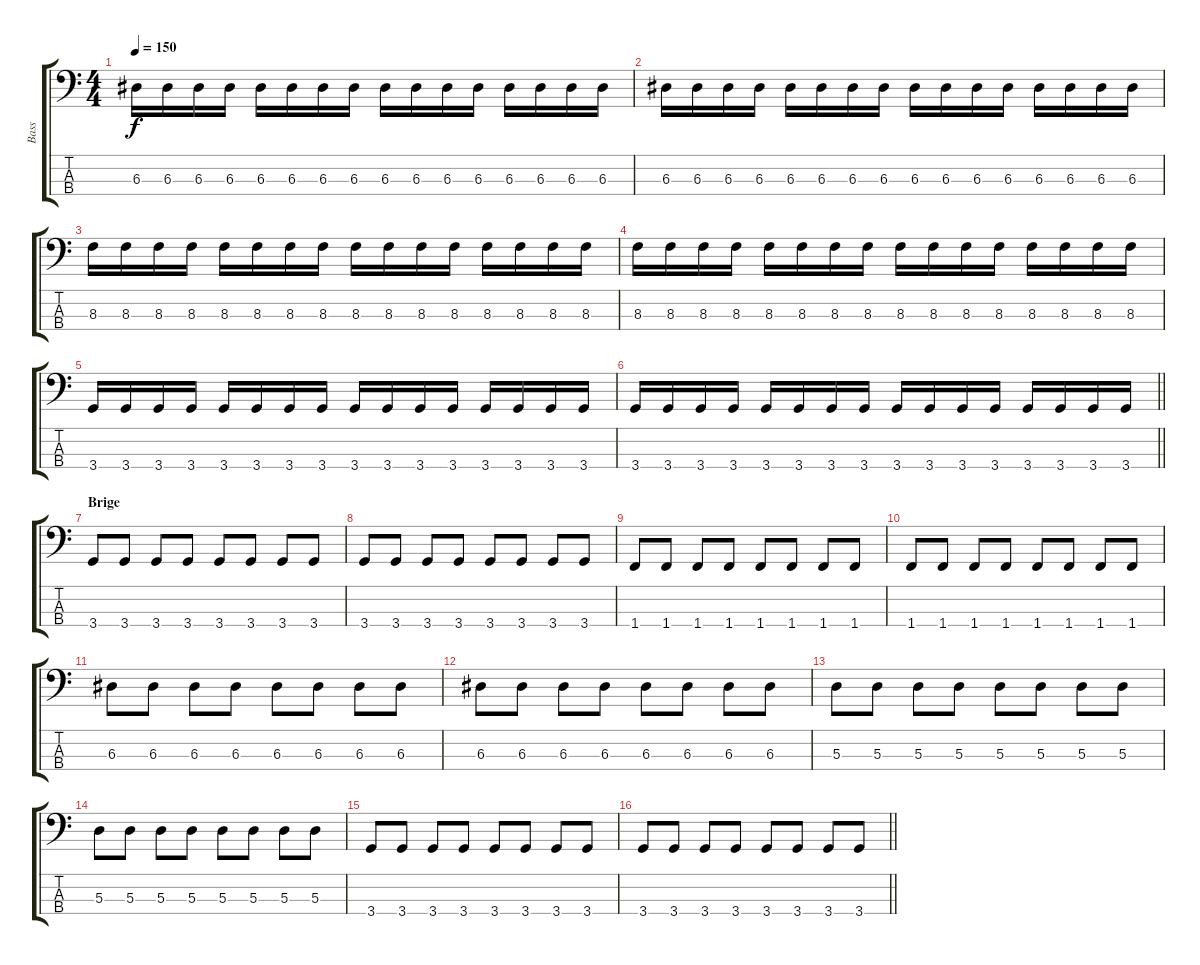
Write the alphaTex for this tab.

\track ("Bass" "Bass") {instrument electricbasspick}
\staff {score tabs}
\tuning (G2 D2 A1 E1) {hide}
\ts (4 4)
\tempo 150
\clef f4
\ks c
6.3.16{dy f} 6.3.16 6.3.16 6.3.16 6.3.16 6.3.16 6.3.16 6.3.16 6.3.16 6.3.16 6.3.16 6.3.16 6.3.16 6.3.16 6.3.16 6.3.16 |
6.3.16 6.3.16 6.3.16 6.3.16 6.3.16 6.3.16 6.3.16 6.3.16 6.3.16 6.3.16 6.3.16 6.3.16 6.3.16 6.3.16 6.3.16 6.3.16 |
8.3.16 8.3.16 8.3.16 8.3.16 8.3.16 8.3.16 8.3.16 8.3.16 8.3.16 8.3.16 8.3.16 8.3.16 8.3.16 8.3.16 8.3.16 8.3.16 |
8.3.16 8.3.16 8.3.16 8.3.16 8.3.16 8.3.16 8.3.16 8.3.16 8.3.16 8.3.16 8.3.16 8.3.16 8.3.16 8.3.16 8.3.16 8.3.16 |
3.4.16 3.4.16 3.4.16 3.4.16 3.4.16 3.4.16 3.4.16 3.4.16 3.4.16 3.4.16 3.4.16 3.4.16 3.4.16 3.4.16 3.4.16 3.4.16 |
\barLineRight lightlight
3.4.16 3.4.16 3.4.16 3.4.16 3.4.16 3.4.16 3.4.16 3.4.16 3.4.16 3.4.16 3.4.16 3.4.16 3.4.16 3.4.16 3.4.16 3.4.16 |
\section ("" "Brige")
3.4.8 3.4.8 3.4.8 3.4.8 3.4.8 3.4.8 3.4.8 3.4.8 |
3.4.8 3.4.8 3.4.8 3.4.8 3.4.8 3.4.8 3.4.8 3.4.8 |
1.4.8 1.4.8 1.4.8 1.4.8 1.4.8 1.4.8 1.4.8 1.4.8 |
1.4.8 1.4.8 1.4.8 1.4.8 1.4.8 1.4.8 1.4.8 1.4.8 |
6.3.8 6.3.8 6.3.8 6.3.8 6.3.8 6.3.8 6.3.8 6.3.8 |
6.3.8 6.3.8 6.3.8 6.3.8 6.3.8 6.3.8 6.3.8 6.3.8 |
5.3.8 5.3.8 5.3.8 5.3.8 5.3.8 5.3.8 5.3.8 5.3.8 |
5.3.8 5.3.8 5.3.8 5.3.8 5.3.8 5.3.8 5.3.8 5.3.8 |
3.4.8 3.4.8 3.4.8 3.4.8 3.4.8 3.4.8 3.4.8 3.4.8 |
\barLineRight lightlight
3.4.8 3.4.8 3.4.8 3.4.8 3.4.8 3.4.8 3.4.8 3.4.8
